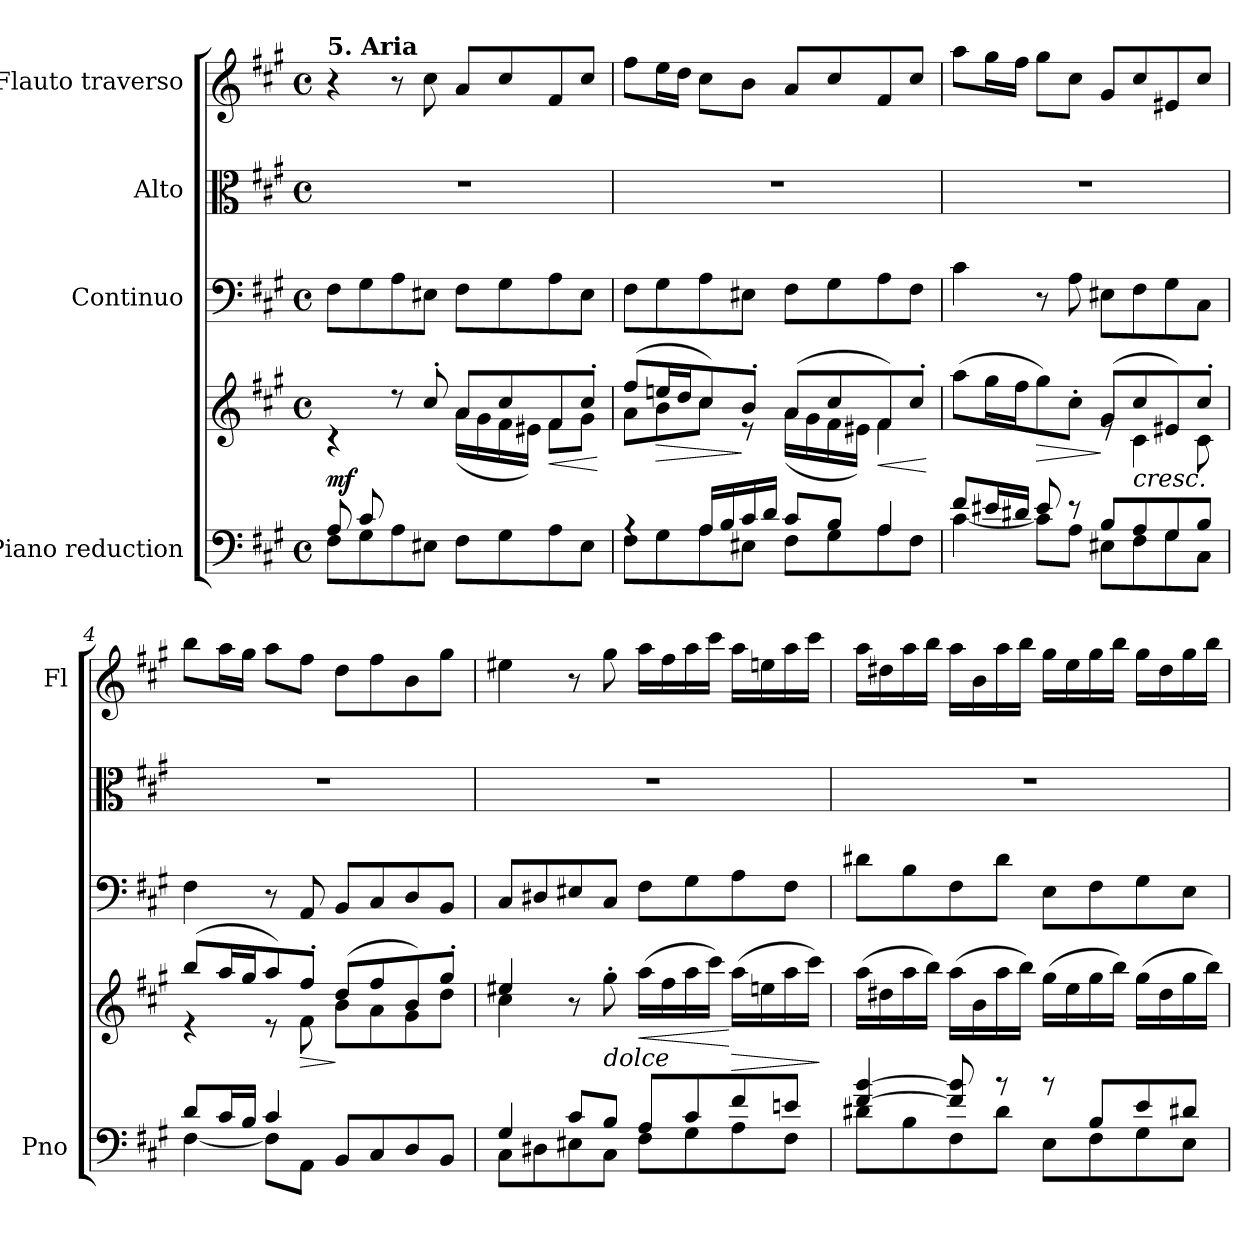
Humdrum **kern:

**kern	**kern	**dynam	**kern	**kern	**kern
*part4	*part4	*part4	*part3	*part2	*part1
*staff5	*staff4	*staff4/5	*staff3	*staff2	*staff1
*I"Piano reduction	*	*	*I"Continuo	*I"Alto	*I"Flauto traverso
*I'Pno	*	*	*	*	*I'Fl
*clefF4	*clefG2	*	*clefF4	*clefC3	*clefG2
*k[f#c#g#]	*k[f#c#g#]	*	*k[f#c#g#]	*k[f#c#g#]	*k[f#c#g#]
*M4/4	*M4/4	*	*M4/4	*M4/4	*M4/4
*met(c)	*met(c)	*	*met(c)	*met(c)	*met(c)
=1	=1	=1	=1	=1	=1
*^	*^	*	*	*	*
!	!	!	!	!	!	!	!LO:TX:a:B:t=5. Aria
!	!	!	!	!LO:DY:b	!	!	!
8A/L	8F#\L	4rc	4ryy	mf	8F#\L	1r	4r
8c#/	8G#\	.	.	.	8G#\	.	.
2.ryy	8A\	8r	8f#\	.	8A\	.	8r
.	8E#X\J	8cc#'/	8g#\J	.	8E#X\J	.	8cc#\
.	8F#\L	8a/L	(<16a\LL	.	8F#\L	.	8a/L
.	.	.	16g#\	.	.	.	.
.	8G#\	8cc#/	16f#\	.	8G#\	.	8cc#/
.	.	.	16e#X\JJ)	.	.	.	.
!	!	!	!	!LO:HP:b	!	!	!
.	8A\	8f#/	8f#\L	<	8A\	.	8f#/
.	8E#\J	8cc#'/J	8g#\J	.	8E#\J	.	8cc#/J
*v	*v	*	*	*	*	*	*
*	*v	*v	*	*	*	*
.	.	[	.	.	.
=2	=2	=2	=2	=2	=2
*^	*^	*	*	*	*
4rA	8F#\L	(>8ff#/L	8a\L	.	8F#\L	1r	8ff#\L
!	!	!	!	!LO:HP:b	!	!	!
.	8G#\	16een/L	8b\	>	8G#\	.	16ee\L
.	.	16dd/J	.	.	.	.	16dd\JJ
16A/LL	8A\	8cc#/)	8cc#\J	.	8A\	.	8cc#\L
16B/	.	.	.	.	.	.	.
16c#/	8E#X\J	8b'/J	8r	]	8E#X\J	.	8b\J
16d/JJ	.	.	.	.	.	.	.
8c#/L	8F#\L	(>8a/L	(<16a\LL	.	8F#\L	.	8a/L
.	.	.	16g#\	.	.	.	.
8B/J	8G#\	8cc#/	16f#\	.	8G#\	.	8cc#/
.	.	.	16e#X\JJ)	.	.	.	.
!	!	!	!	!LO:HP:b	!	!	!
4A/	8A\	8f#/)	4f#\	<	8A\	.	8f#/
.	8F#\J	8cc#'/J	.	.	8F#\J	.	8cc#/J
*v	*v	*	*	*	*	*	*
*	*v	*v	*	*	*	*
.	.	[	.	.	.
=3	=3	=3	=3	=3	=3
*^	*^	*	*	*	*
8f#/L	[4c#\	(>8aa\L	2ryy	.	4c#\	1r	8aa\L
16e#X/L	.	16gg#\L	.	.	.	.	16gg#\L
16d#X/JJ	.	16ff#\J	.	.	.	.	16ff#\JJ
!	!	!	!	!LO:HP:b	!	!	!
8e#/	8c#\L]	8gg#\)	.	>	8r	.	8gg#\L
8re	8A\J	8cc#'\J	.	.	8A\	.	8cc#\J
8B/L	8E#X\L	(>8g#/L	8re	]	8E#X\L	.	8g#/L
!	!	!LO:TX:b:i:t=cresc.	!	!	!	!	!
8A/	8F#\	8cc#/	4c#\	.	8F#\	.	8cc#/
8G#/	8G#\	8e#X/)	.	.	8G#\	.	8e#X/
8B/J	8C#\J	8cc#'/J	8c#\	.	8C#\J	.	8cc#/J
!!LO:LB:g=z
=4	=4	=4	=4	=4	=4	=4	=4
8d/L	[4F#\	(>8bb/L	4r	.	4F#\	1r	8bb\L
16c#/L	.	16aa/L	.	.	.	.	16aa\L
16B/JJ	.	16gg#/J	.	.	.	.	16gg#\JJ
4c#/	8F#\L]	8aa/)	8r	.	8r	.	8aa\L
!	!	!	!	!LO:HP:b	!	!	!
.	8AA\J	8ff#'/J	8f#\	>	8AA/	.	8ff#\J
8BB/L	2ryy	(>8dd/L	8b\L	]	8BB/L	.	8dd\L
8C#/	.	8ff#/	8a\	.	8C#/	.	8ff#\
8D/	.	8b/)	8g#\	.	8D/	.	8b\
8BB/J	.	8gg#'/J	8dd\J	.	8BB/J	.	8gg#\J
=5	=5	=5	=5	=5	=5	=5	=5
4G#/	8C#\L	4ee#X/	4cc#\	.	8C#/L	1r	4ee#X\
.	8D#X\	.	.	.	8D#X/	.	.
8c#/L	8E#X\	8r	8ryy	.	8E#X/	.	8r
!	!	!LO:TX:b:i:t=dolce	!	!	!	!	!
8B/J	8C#\J	8gg#'\	8ryy	.	8C#/J	.	8gg#\
!	!	!	!	!LO:HP:b	!	!	!
8A/L	8F#\L	(>16aa\LL	2ryy	<	8F#\L	.	16aa\LL
.	.	16ff#\	.	.	.	.	16ff#\
8c#/	8G#\	16aa\	.	.	8G#\	.	16aa\
.	.	16ccc#\JJ)	.	.	.	.	16ccc#\JJ
!	!	!	!	!LO:HP:n=1:b	!	!	!
8f#/	8A\	(>16aa\LL	.	[ >	8A\	.	16aa\LL
.	.	16een\	.	.	.	.	16een\
8en/J	8F#\J	16aa\	.	.	8F#\J	.	16aa\
.	.	16ccc#\JJ)	.	.	.	.	16ccc#\JJ
*v	*v	*	*	*	*	*	*
*	*v	*v	*	*	*	*
.	.	]	.	.	.
=6	=6	=6	=6	=6	=6
*^	*	*	*	*	*
[4f#/ [4b/	8d#X\L	(>16aa\LL	.	8d#X\L	1r	16aa\LL
.	.	16dd#X\	.	.	.	16dd#X\
.	8B\	16aa\	.	8B\	.	16aa\
.	.	16bb\JJ)	.	.	.	16bb\JJ
8f#/] 8b/]	8F#\	(>16aa\LL	.	8F#\	.	16aa\LL
.	.	16b\	.	.	.	16b\
8rb	8d#\J	16aa\	.	8d#\J	.	16aa\
.	.	16bb\JJ)	.	.	.	16bb\JJ
8rb	8E\L	(>16gg#\LL	.	8E\L	.	16gg#\LL
.	.	16ee\	.	.	.	16ee\
8B/L	8F#\	16gg#\	.	8F#\	.	16gg#\
.	.	16bb\JJ)	.	.	.	16bb\JJ
8e/	8G#\	(>16gg#\LL	.	8G#\	.	16gg#\LL
.	.	16dd#\	.	.	.	16dd#\
8d#X/J	8E\J	16gg#\	.	8E\J	.	16gg#\
.	.	16bb\JJ)	.	.	.	16bb\JJ
*v	*v	*	*	*	*	*
=	=	=	=	=	=
*-	*-	*-	*-	*-	*-
